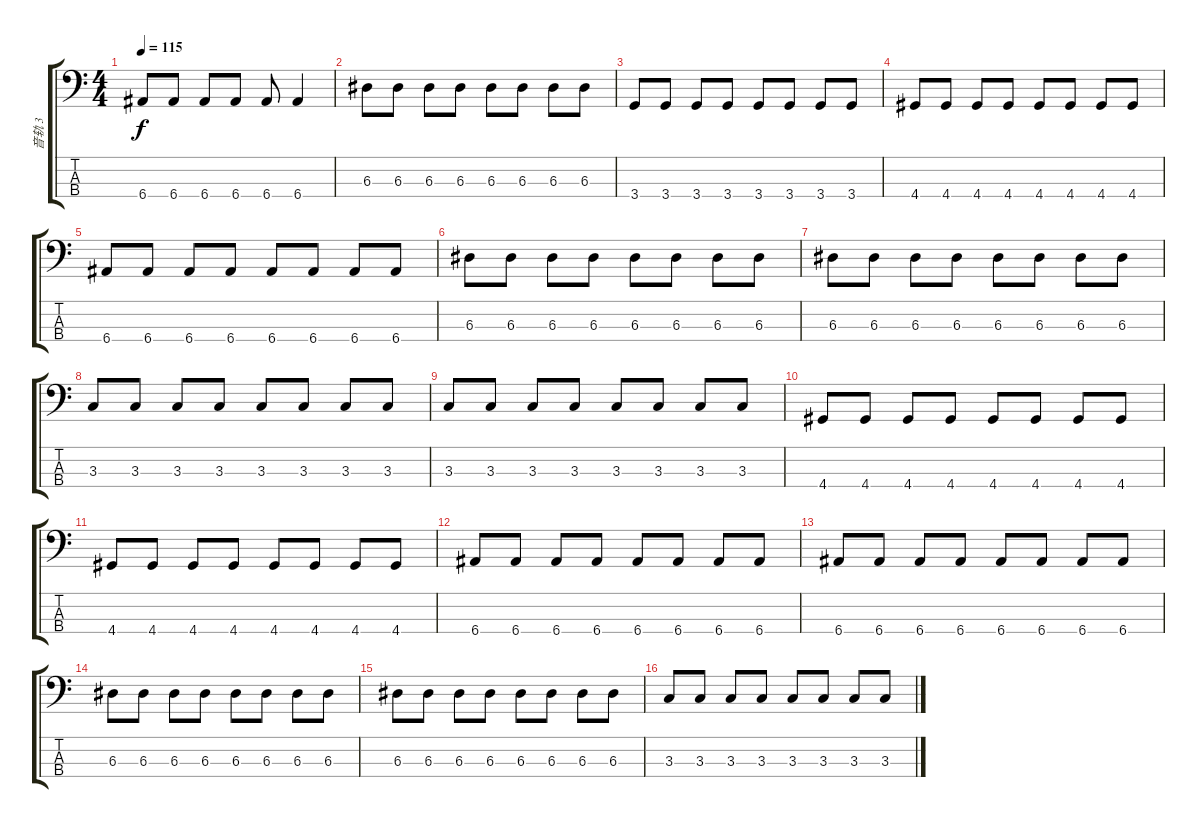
\track ("音轨 3" "音轨 3") {instrument electricbassfinger}
\staff {score tabs}
\tuning (G2 D2 A1 E1) {hide}
\ts (4 4)
\tempo 115
\clef f4
\ks c
6.4.8{dy f} 6.4.8 6.4.8 6.4.8 6.4.8 6.4.4 |
6.3.8 6.3.8 6.3.8 6.3.8 6.3.8 6.3.8 6.3.8 6.3.8 |
3.4.8 3.4.8 3.4.8 3.4.8 3.4.8 3.4.8 3.4.8 3.4.8 |
4.4.8 4.4.8 4.4.8 4.4.8 4.4.8 4.4.8 4.4.8 4.4.8 |
6.4.8 6.4.8 6.4.8 6.4.8 6.4.8 6.4.8 6.4.8 6.4.8 |
6.3.8 6.3.8 6.3.8 6.3.8 6.3.8 6.3.8 6.3.8 6.3.8 |
6.3.8 6.3.8 6.3.8 6.3.8 6.3.8 6.3.8 6.3.8 6.3.8 |
3.3.8 3.3.8 3.3.8 3.3.8 3.3.8 3.3.8 3.3.8 3.3.8 |
3.3.8 3.3.8 3.3.8 3.3.8 3.3.8 3.3.8 3.3.8 3.3.8 |
4.4.8 4.4.8 4.4.8 4.4.8 4.4.8 4.4.8 4.4.8 4.4.8 |
4.4.8 4.4.8 4.4.8 4.4.8 4.4.8 4.4.8 4.4.8 4.4.8 |
6.4.8 6.4.8 6.4.8 6.4.8 6.4.8 6.4.8 6.4.8 6.4.8 |
6.4.8 6.4.8 6.4.8 6.4.8 6.4.8 6.4.8 6.4.8 6.4.8 |
6.3.8 6.3.8 6.3.8 6.3.8 6.3.8 6.3.8 6.3.8 6.3.8 |
6.3.8 6.3.8 6.3.8 6.3.8 6.3.8 6.3.8 6.3.8 6.3.8 |
3.3.8 3.3.8 3.3.8 3.3.8 3.3.8 3.3.8 3.3.8 3.3.8
